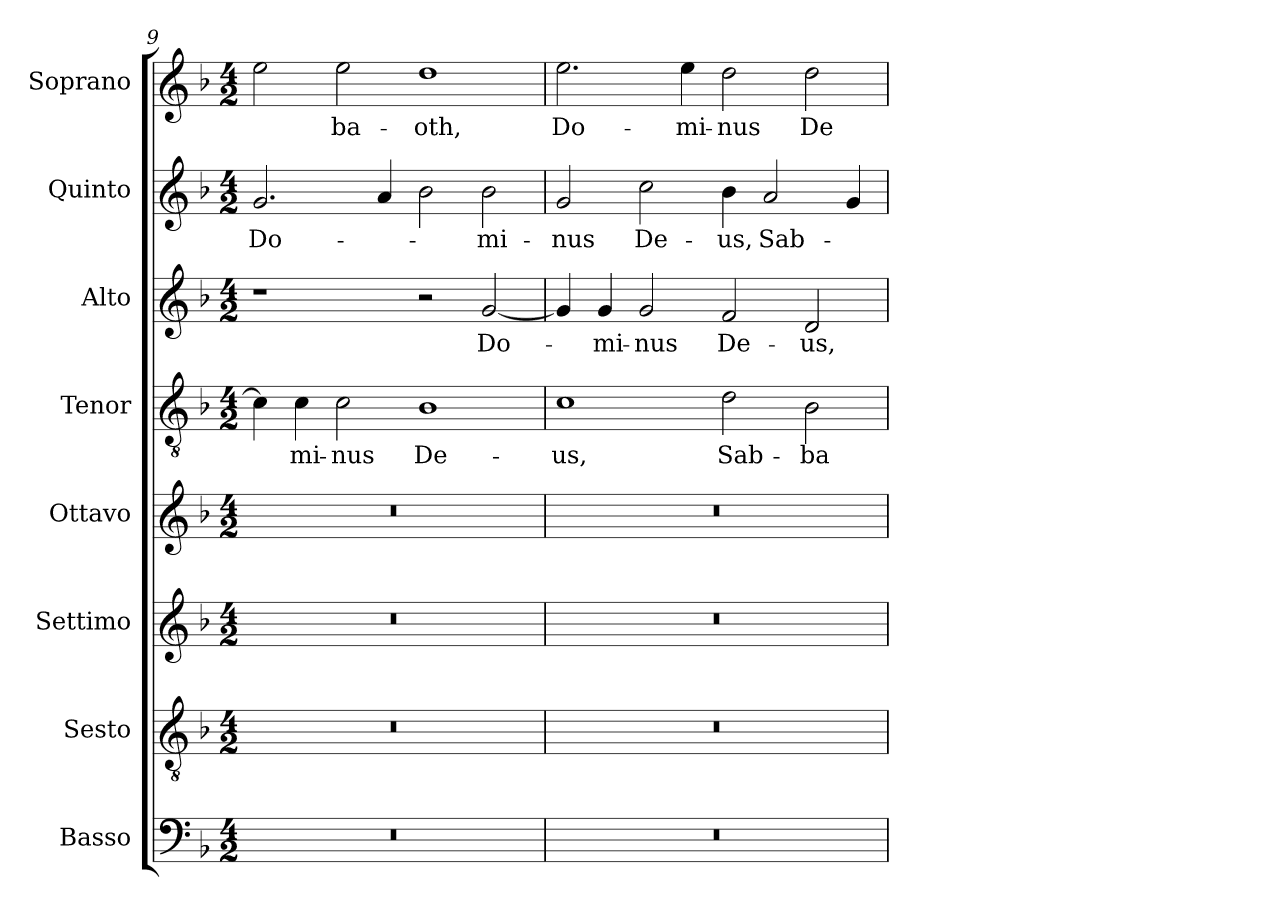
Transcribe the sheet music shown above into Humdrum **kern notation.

**kern	**kern	**kern	**kern	**kern	**text	**kern	**text	**kern	**text	**kern	**text
*part8	*part7	*part6	*part5	*part4	*part4	*part3	*part3	*part2	*part2	*part1	*part1
*staff8	*staff7	*staff6	*staff5	*staff4	*staff4	*staff3	*staff3	*staff2	*staff2	*staff1	*staff1
*I"Basso	*I"Sesto	*I"Settimo	*I"Ottavo	*I"Tenor	*	*I"Alto	*	*I"Quinto	*	*I"Soprano	*
*I'B.	*I'Ss.	*I'St.	*I'Ot.	*I'T.	*	*I'A.	*	*I'Q.	*	*I'S.	*
*clefF4	*clefGv2	*clefG2	*clefG2	*clefGv2	*	*clefG2	*	*clefG2	*	*clefG2	*
*	*ITrd7c12	*	*	*ITrd7c12	*	*	*	*	*	*	*
*k[b-]	*k[b-]	*k[b-]	*k[b-]	*k[b-]	*	*k[b-]	*	*k[b-]	*	*k[b-]	*
*F:	*F:	*F:	*F:	*F:	*	*F:	*	*F:	*	*F:	*
*M4/2	*M4/2	*M4/2	*M4/2	*M4/2	*	*M4/2	*	*M4/2	*	*M4/2	*
=9	=9	=9	=9	=9	=9	=9	=9	=9	=9	=9	=9
!LO:N:vis=1	!LO:N:vis=1	!LO:N:vis=1	!LO:N:vis=1	!	!	!	!	!	!	!	!
!	!	!	!	!	!	!	!	!	!LO:LY:b:color=#000000	!	!
0r	0r	0r	0r	4Ci\]	.	1r	.	2.gi/	Do-	2eei\	.
!	!	!	!	!	!LO:LY:b:color=#000000	!	!	!	!	!	!
.	.	.	.	4Ci\	-mi-	.	.	.	.	.	.
!	!	!	!	!	!LO:LY:b:color=#000000	!	!	!	!	!	!
!	!	!	!	!	!	!	!	!	!	!	!LO:LY:b:color=#000000
.	.	.	.	2Ci\	-nus	.	.	.	.	2eei\	-ba-
.	.	.	.	.	.	.	.	4ai/	.	.	.
!	!	!	!	!	!LO:LY:b:color=#000000	!	!	!	!	!	!
!	!	!	!	!	!	!	!	!	!	!	!LO:LY:b:color=#000000
.	.	.	.	1BB-i	De-	2r	.	2b-i\	.	1ddi	-oth,
!	!	!	!	!	!	!	!LO:LY:b:color=#000000	!	!	!	!
!	!	!	!	!	!	!	!	!	!LO:LY:b:color=#000000	!	!
.	.	.	.	.	.	[2gi/	Do-	2b-i\	-mi-	.	.
=10	=10	=10	=10	=10	=10	=10	=10	=10	=10	=10	=10
!LO:N:vis=1	!LO:N:vis=1	!LO:N:vis=1	!LO:N:vis=1	!	!	!	!	!	!	!	!
!	!	!	!	!	!LO:LY:b:color=#000000	!	!	!	!	!	!
!	!	!	!	!	!	!	!	!	!LO:LY:b:color=#000000	!	!
!	!	!	!	!	!	!	!	!	!	!	!LO:LY:b:color=#000000
0r	0r	0r	0r	1Ci	-us,	4gi/]	.	2gi/	-nus	2.eei\	Do-
!	!	!	!	!	!	!	!LO:LY:b:color=#000000	!	!	!	!
.	.	.	.	.	.	4gi/	-mi-	.	.	.	.
!	!	!	!	!	!	!	!LO:LY:b:color=#000000	!	!	!	!
!	!	!	!	!	!	!	!	!	!LO:LY:b:color=#000000	!	!
.	.	.	.	.	.	2gi/	-nus	2cci\	De-	.	.
!	!	!	!	!	!	!	!	!	!	!	!LO:LY:b:color=#000000
.	.	.	.	.	.	.	.	.	.	4eei\	-mi-
!	!	!	!	!	!LO:LY:b:color=#000000	!	!	!	!	!	!
!	!	!	!	!	!	!	!LO:LY:b:color=#000000	!	!	!	!
!	!	!	!	!	!	!	!	!	!LO:LY:b:color=#000000	!	!
!	!	!	!	!	!	!	!	!	!	!	!LO:LY:b:color=#000000
.	.	.	.	2Di\	Sab-	2fi/	De-	4b-i\	-us,	2ddi\	-nus
!	!	!	!	!	!	!	!	!	!LO:LY:b:color=#000000	!	!
.	.	.	.	.	.	.	.	2ai/	Sab-	.	.
!	!	!	!	!	!LO:LY:b:color=#000000	!	!	!	!	!	!
!	!	!	!	!	!	!	!LO:LY:b:color=#000000	!	!	!	!
!	!	!	!	!	!	!	!	!	!	!	!LO:LY:b:color=#000000
.	.	.	.	2BB-i\	-ba-	2di/	-us,	.	.	2ddi\	De-
.	.	.	.	.	.	.	.	4gi/	.	.	.
=	=	=	=	=	=	=	=	=	=	=	=
*-	*-	*-	*-	*-	*-	*-	*-	*-	*-	*-	*-
